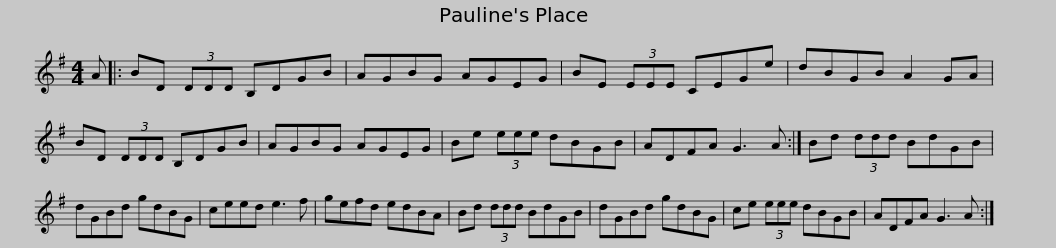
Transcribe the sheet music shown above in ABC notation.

X:1
L:1/8
M:4/4
I:linebreak $
K:G
V:1 treble
V:1
 A |: BD (3DDD B,DGB | AGBG AGEG | BE (3EEE CEGe | dBGB A2 GA | %5
 BD (3DDD B,DGB |$ AGBG AGEG | Be (3eee dBGB | ADFA G3 A :| Bd (3ddd BdGB | %10
 dGBd gdBG |$ ceed e3 f | gefd edBA | Bd (3ddd BdGB | dGBd gdBG | %15
 ce (3eee dBGB |$ ADFA G3 A :| %17
